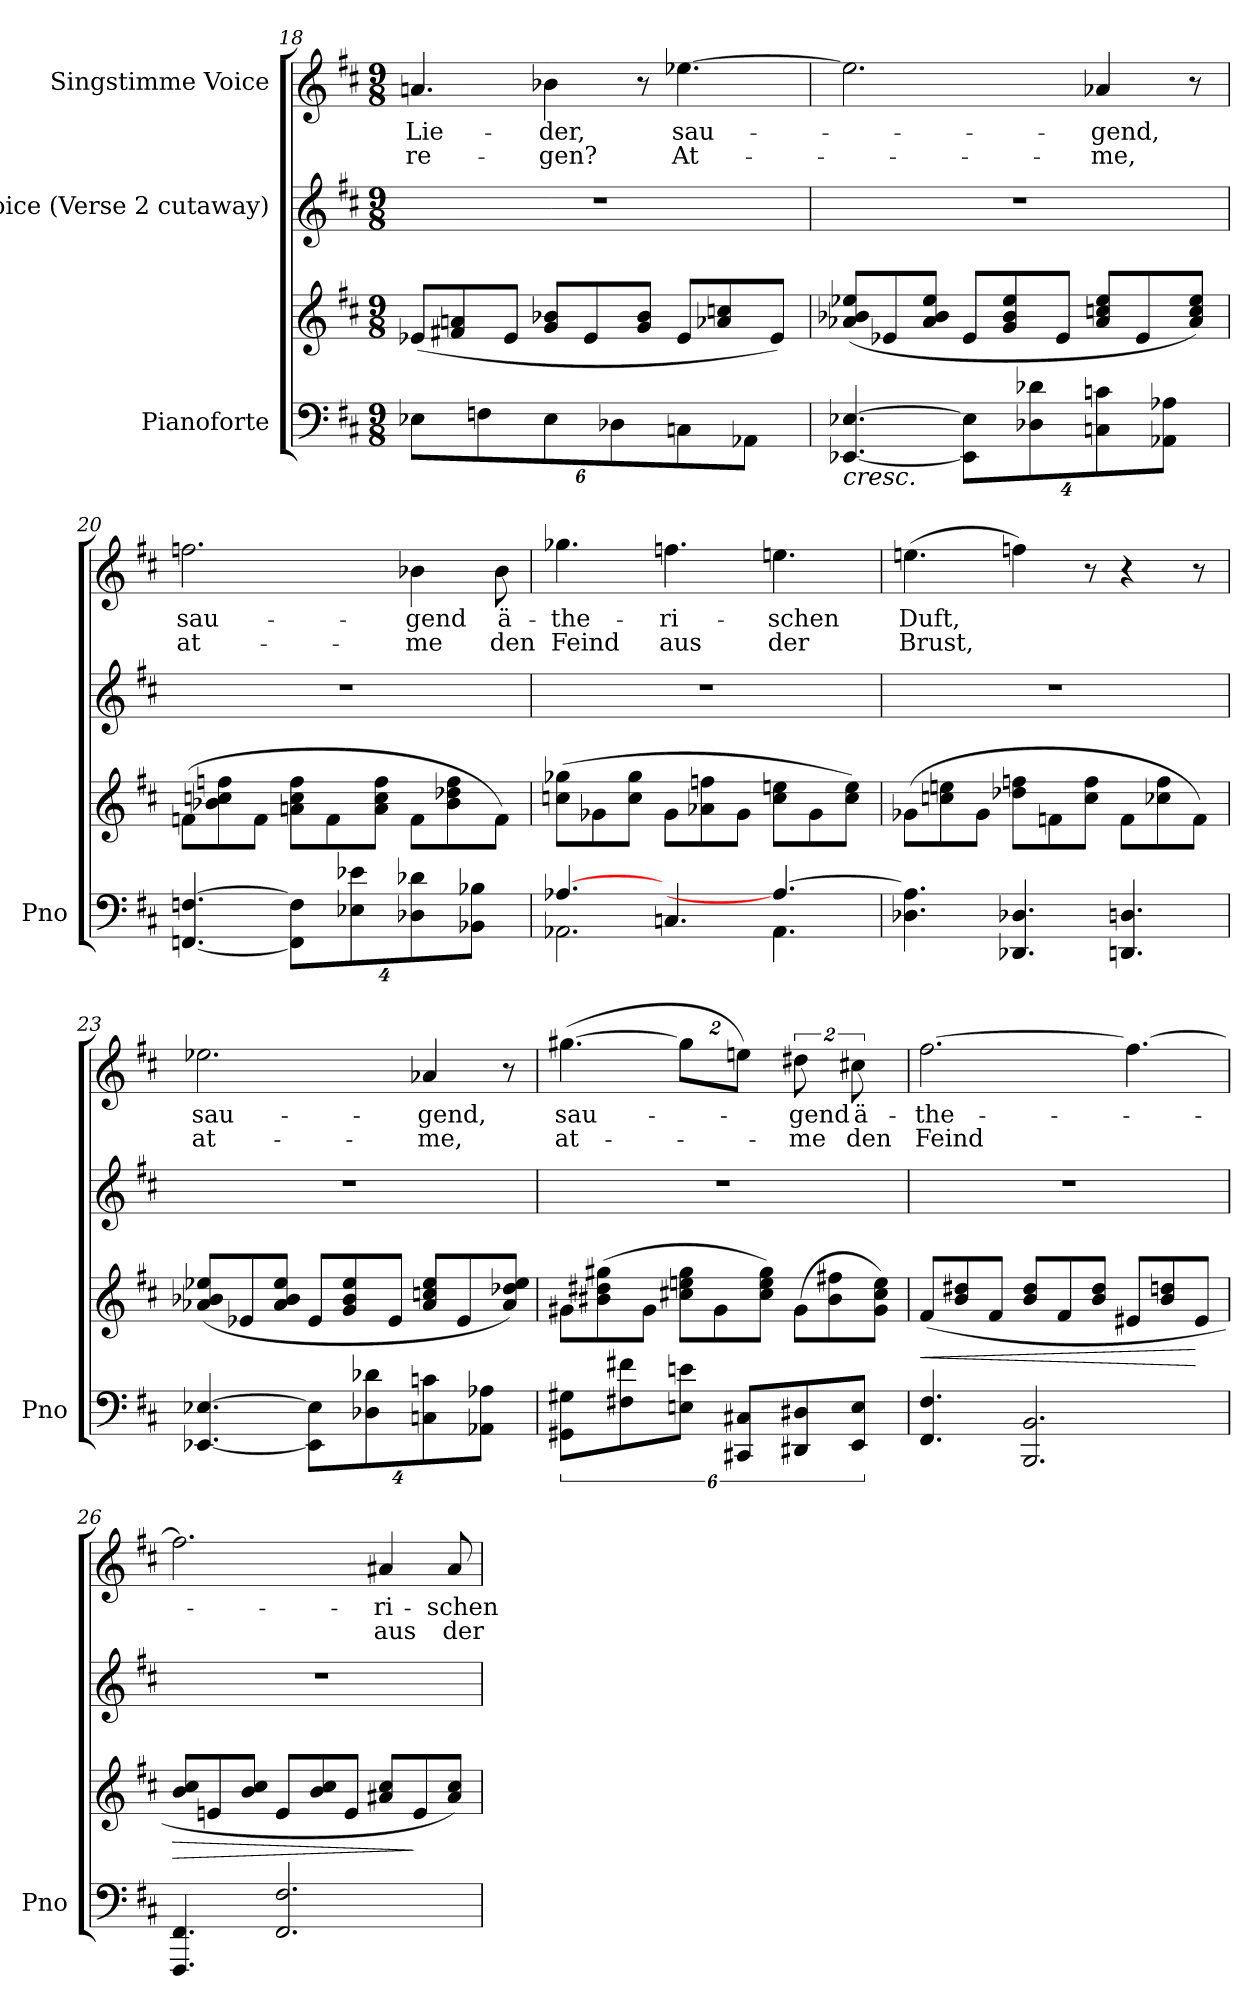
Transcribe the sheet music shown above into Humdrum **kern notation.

**kern	**kern	**dynam	**kern	**kern	**text	**text
*part3	*part3	*part3	*part2	*part1	*part1	*part1
*staff4	*staff3	*staff3/4	*staff2	*staff1	*staff1	*staff1
*I"Pianoforte	*	*	*I"Voice (Verse 2 cutaway)	*I"Singstimme Voice	*	*
*I'Pno	*	*	*	*	*	*
*clefF4	*clefG2	*	*clefG2	*clefG2	*	*
*k[f#c#]	*k[f#c#]	*	*k[f#c#]	*k[f#c#]	*	*
*M9/8	*M9/8	*	*M9/8	*M9/8	*	*
=18	=18	=18	=18	=18	=18	=18
16%3E-X\L	(8e-X/L	.	8%9r	4.an/	Lie-	re-
.	8f#X/ 8an/	.	.	.	.	.
16%3Fn\	.	.	.	.	.	.
.	8e-/J	.	.	.	.	.
16%3E-\	8g/ 8b-X/L	.	.	4b-X\	-der,	-gen?
.	8e-/	.	.	.	.	.
16%3D-X\	.	.	.	.	.	.
.	8g/ 8b-/J	.	.	8r	.	.
16%3Cn\	8e-/L	.	.	[4.ee-X\	sau-	At-
.	8a-X/ 8ccn/	.	.	.	.	.
16%3AA-X\J	.	.	.	.	.	.
.	8e-/J)	.	.	.	.	.
=19	=19	=19	=19	=19	=19	=19
!LO:TX:b:i:t=cresc.	!	!	!	!	!	!
[4.EE-X/ [4.E-X/	(8a-X/ 8b-X/ 8ee-X/L	.	8%9r	2.ee-\]	.	.
.	8e-X/	.	.	.	.	.
.	8a-/ 8b-/ 8ee-/J	.	.	.	.	.
16%3EE-\] 16%3E-\]L	8e-/L	.	.	.	.	.
.	8g/ 8b-/ 8ee-/	.	.	.	.	.
16%3D-X\ 16%3d-X\	.	.	.	.	.	.
.	8e-/J	.	.	.	.	.
16%3Cn\ 16%3cn\	8a-/ 8ccn/ 8ee-/L	.	.	4a-X/	-gend,	-me,
.	8e-/	.	.	.	.	.
16%3AA-X\ 16%3A-X\J	.	.	.	.	.	.
.	8a-/ 8cc/ 8ee-/J)	.	.	8r	.	.
=20	=20	=20	=20	=20	=20	=20
[4.FFn/ [4.Fn/	(8fn\L	.	8%9r	2.ffn\	sau-	at-
.	8b-X\ 8ccn\ 8ffn\	.	.	.	.	.
.	8f\J	.	.	.	.	.
16%3FF\] 16%3F\]L	8an\ 8cc\ 8ff\L	.	.	.	.	.
.	8f\	.	.	.	.	.
16%3E-X\ 16%3e-X\	.	.	.	.	.	.
.	8a\ 8cc\ 8ff\J	.	.	.	.	.
16%3D-X\ 16%3d-X\	8f\L	.	.	4b-X\	-gend	-me
.	8b-\ 8dd-X\ 8ff\	.	.	.	.	.
16%3BB-X\ 16%3B-X\J	.	.	.	.	.	.
.	8f\J)	.	.	8b-\	ä-	den
=21	=21	=21	=21	=21	=21	=21
*^	*	*	*	*	*	*
[4.A-X/	2.AA-X\	(8ccn\ 8gg-X\L	.	8%9r	4.gg-X\	-the-	Feind
.	.	8g-X\	.	.	.	.	.
.	.	8cc\ 8gg-\J	.	.	.	.	.
4.Cn/	.	8g-\L	.	.	4.ffn\	-ri-	aus
.	.	8a-X\ 8ffn\	.	.	.	.	.
.	.	8g-\J	.	.	.	.	.
4.A-/_	4.AA-\	8cc\ 8een\L	.	.	4.een\	-schen	der
.	.	8g-\	.	.	.	.	.
.	.	8cc\ 8ee\J)	.	.	.	.	.
*v	*v	*	*	*	*	*	*
=22	=22	=22	=22	=22	=22	=22
4.D-X\ 4.A-\]	(8g-X\L	.	8%9r	(4.een\	Duft,	Brust,
.	8ccn\ 8een\	.	.	.	.	.
.	8g-\J	.	.	.	.	.
4.DD-X/ 4.D-X/	8dd-X\ 8ffn\L	.	.	4ffn\)	.	.
.	8fn\	.	.	.	.	.
.	8cc\ 8ff\J	.	.	8r	.	.
4.DDn/ 4.Dn/	8f\L	.	.	4r	.	.
.	8cc-X\ 8ff\	.	.	.	.	.
.	8f\J)	.	.	8r	.	.
=23	=23	=23	=23	=23	=23	=23
[4.EE-X/ [4.E-X/	(8a-X/ 8b-X/ 8ee-X/L	.	8%9r	2.ee-X\	sau-	at-
.	8e-X/	.	.	.	.	.
.	8a-/ 8b-/ 8ee-/J	.	.	.	.	.
16%3EE-\] 16%3E-\]L	8e-/L	.	.	.	.	.
.	8g/ 8b-/ 8ee-/	.	.	.	.	.
16%3D-X\ 16%3d-X\	.	.	.	.	.	.
.	8e-/J	.	.	.	.	.
16%3Cn\ 16%3cn\	8a-/ 8ccn/ 8ee-/L	.	.	4a-X/	-gend,	-me,
.	8e-/	.	.	.	.	.
16%3AA-X\ 16%3A-X\J	.	.	.	.	.	.
.	8a-/ 8dd-X/ 8ee-/J)	.	.	8r	.	.
=24	=24	=24	=24	=24	=24	=24
16%3GG#X\ 16%3G#X\L	8g#X\L	.	8%9r	([4.gg#X\	sau-	at-
.	(8b#X\ 8dd#X\ 8gg#X\	.	.	.	.	.
16%3F#X\ 16%3f#X\	.	.	.	.	.	.
.	8g#\J	.	.	.	.	.
16%3En\ 16%3en\J	8cc#X\ 8een\ 8gg#\L	.	.	16%3gg#\L]	.	.
.	8g#\	.	.	.	.	.
16%3CC#X/ 16%3C#X/L	.	.	.	16%3een\J)	.	.
.	8cc#\ 8ee\ 8gg#\J)	.	.	.	.	.
16%3DD#X/ 16%3D#X/	(8g#\L	.	.	16%3dd#X\	-gend	-me
.	8b#\ 8ff#X\	.	.	.	.	.
16%3EE/ 16%3E/J	.	.	.	16%3cc#X\	ä-	den
.	8g#\ 8cc#\ 8ee\J)	.	.	.	.	.
=25	=25	=25	=25	=25	=25	=25
!	!	!LO:HP:b	!	!	!	!
4.FF#/ 4.F#/	(<8f#/L	<	8%9r	[2.ff#\	-the-	Feind
.	8b/ 8dd#X/	.	.	.	.	.
.	8f#/J	.	.	.	.	.
2.BBB/ 2.BB/	8b/ 8dd#/L	.	.	.	.	.
.	8f#/	.	.	.	.	.
.	8b/ 8dd#/J	.	.	.	.	.
.	8e#X/L	.	.	4.ff#\_	.	.
.	8b/ 8ddn/	.	.	.	.	.
.	8e#/J	[	.	.	.	.
=26	=26	=26	=26	=26	=26	=26
!	!	!LO:HP:b	!	!	!	!
4.FFF#/ 4.FF#/	8b/ 8cc#/L	>	8%9r	2.ff#\]	.	.
.	8en/	.	.	.	.	.
.	8b/ 8cc#/J	.	.	.	.	.
2.FF#/ 2.F#/	8e/L	.	.	.	.	.
.	8b/ 8cc#/	.	.	.	.	.
.	8e/J	.	.	.	.	.
.	8a#X/ 8cc#/L	.	.	4a#X/	-ri-	aus
.	8e/	]	.	.	.	.
.	8a#/ 8cc#/J)	.	.	8a#/	-schen	der
=	=	=	=	=	=	=
*-	*-	*-	*-	*-	*-	*-
